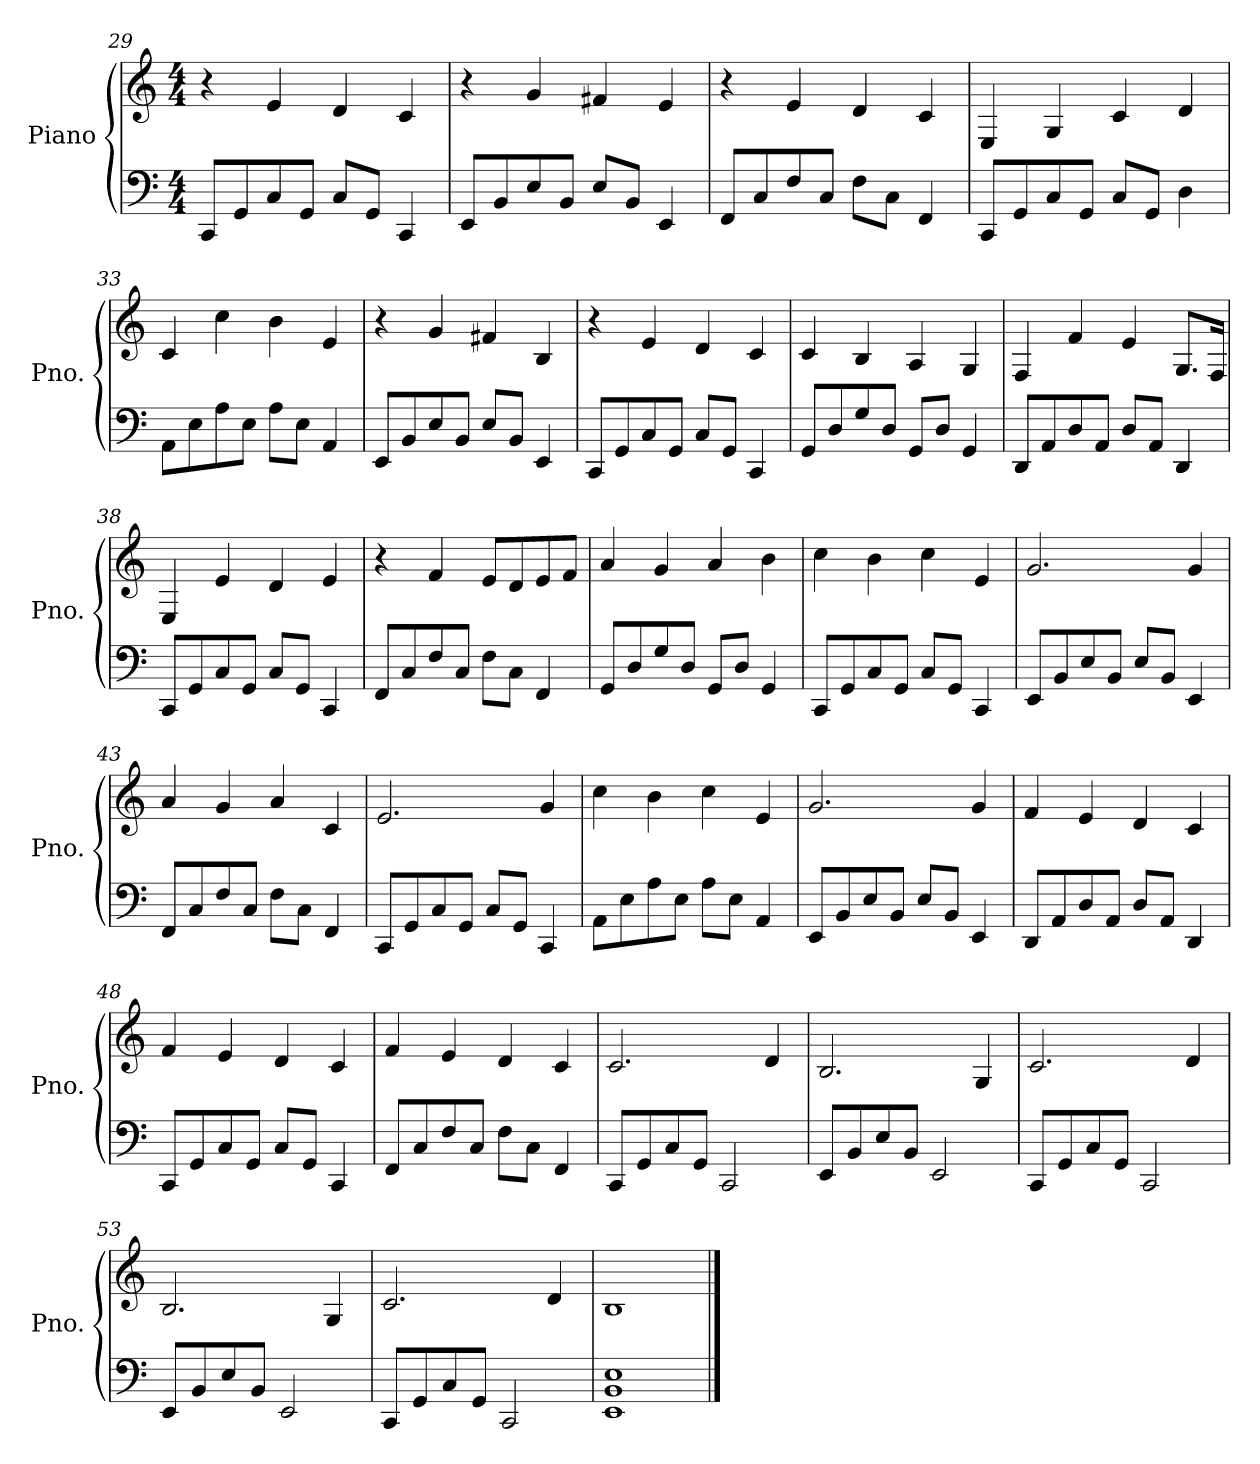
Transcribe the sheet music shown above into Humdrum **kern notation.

**kern	**kern
*part1	*part1
*staff2	*staff1
*I"Piano	*
*I'Pno.	*
*clefF4	*clefG2
*k[]	*k[]
*M4/4	*M4/4
=29	=29
8CC/L	4r
8GG/	.
8C/	4e/
8GG/J	.
8C/L	4d/
8GG/J	.
4CC/	4c/
=30	=30
8EE/L	4r
8BB/	.
8E/	4g/
8BB/J	.
8E/L	4f#X/
8BB/J	.
4EE/	4e/
=31	=31
8FF/L	4r
8C/	.
8F/	4e/
8C/J	.
8F\L	4d/
8C\J	.
4FF/	4c/
!!LO:PB:g=z
=32	=32
8CC/L	4E/
8GG/	.
8C/	4G/
8GG/J	.
8C/L	4c/
8GG/J	.
4D\	4d/
=33	=33
8AA\L	4c/
8E\	.
8A\	4cc\
8E\J	.
8A\L	4b\
8E\J	.
4AA/	4e/
=34	=34
8EE/L	4r
8BB/	.
8E/	4g/
8BB/J	.
8E/L	4f#X/
8BB/J	.
4EE/	4B/
=35	=35
8CC/L	4r
8GG/	.
8C/	4e/
8GG/J	.
8C/L	4d/
8GG/J	.
4CC/	4c/
=36	=36
8GG/L	4c/
8D/	.
8G/	4B/
8D/J	.
8GG/L	4A/
8D/J	.
4GG/	4G/
=37	=37
8DD/L	4F/
8AA/	.
8D/	4f/
8AA/J	.
8D/L	4e/
8AA/J	.
4DD/	8.G/L
.	16F/Jk
!!LO:LB:g=z
=38	=38
8CC/L	4E/
8GG/	.
8C/	4e/
8GG/J	.
8C/L	4d/
8GG/J	.
4CC/	4e/
=39	=39
8FF/L	4r
8C/	.
8F/	4f/
8C/J	.
8F\L	8e/L
8C\J	8d/
4FF/	8e/
.	8f/J
=40	=40
8GG/L	4a/
8D/	.
8G/	4g/
8D/J	.
8GG/L	4a/
8D/J	.
4GG/	4b\
=41	=41
8CC/L	4cc\
8GG/	.
8C/	4b\
8GG/J	.
8C/L	4cc\
8GG/J	.
4CC/	4e/
=42	=42
8EE/L	2.g/
8BB/	.
8E/	.
8BB/J	.
8E/L	.
8BB/J	.
4EE/	4g/
=43	=43
8FF/L	4a/
8C/	.
8F/	4g/
8C/J	.
8F\L	4a/
8C\J	.
4FF/	4c/
!!LO:LB:g=z
=44	=44
8CC/L	2.e/
8GG/	.
8C/	.
8GG/J	.
8C/L	.
8GG/J	.
4CC/	4g/
=45	=45
8AA\L	4cc\
8E\	.
8A\	4b\
8E\J	.
8A\L	4cc\
8E\J	.
4AA/	4e/
=46	=46
8EE/L	2.g/
8BB/	.
8E/	.
8BB/J	.
8E/L	.
8BB/J	.
4EE/	4g/
=47	=47
8DD/L	4f/
8AA/	.
8D/	4e/
8AA/J	.
8D/L	4d/
8AA/J	.
4DD/	4c/
=48	=48
8CC/L	4f/
8GG/	.
8C/	4e/
8GG/J	.
8C/L	4d/
8GG/J	.
4CC/	4c/
=49	=49
8FF/L	4f/
8C/	.
8F/	4e/
8C/J	.
8F\L	4d/
8C\J	.
4FF/	4c/
!!LO:LB:g=z
=50	=50
8CC/L	2.c/
8GG/	.
8C/	.
8GG/J	.
2CC/	.
.	4d/
=51	=51
8EE/L	2.B/
8BB/	.
8E/	.
8BB/J	.
2EE/	.
.	4G/
=52	=52
8CC/L	2.c/
8GG/	.
8C/	.
8GG/J	.
2CC/	.
.	4d/
=53	=53
8EE/L	2.B/
8BB/	.
8E/	.
8BB/J	.
2EE/	.
.	4G/
=54	=54
8CC/L	2.c/
8GG/	.
8C/	.
8GG/J	.
2CC/	.
.	4d/
=55	=55
1EE 1BB 1E	1B
==	==
*-	*-
